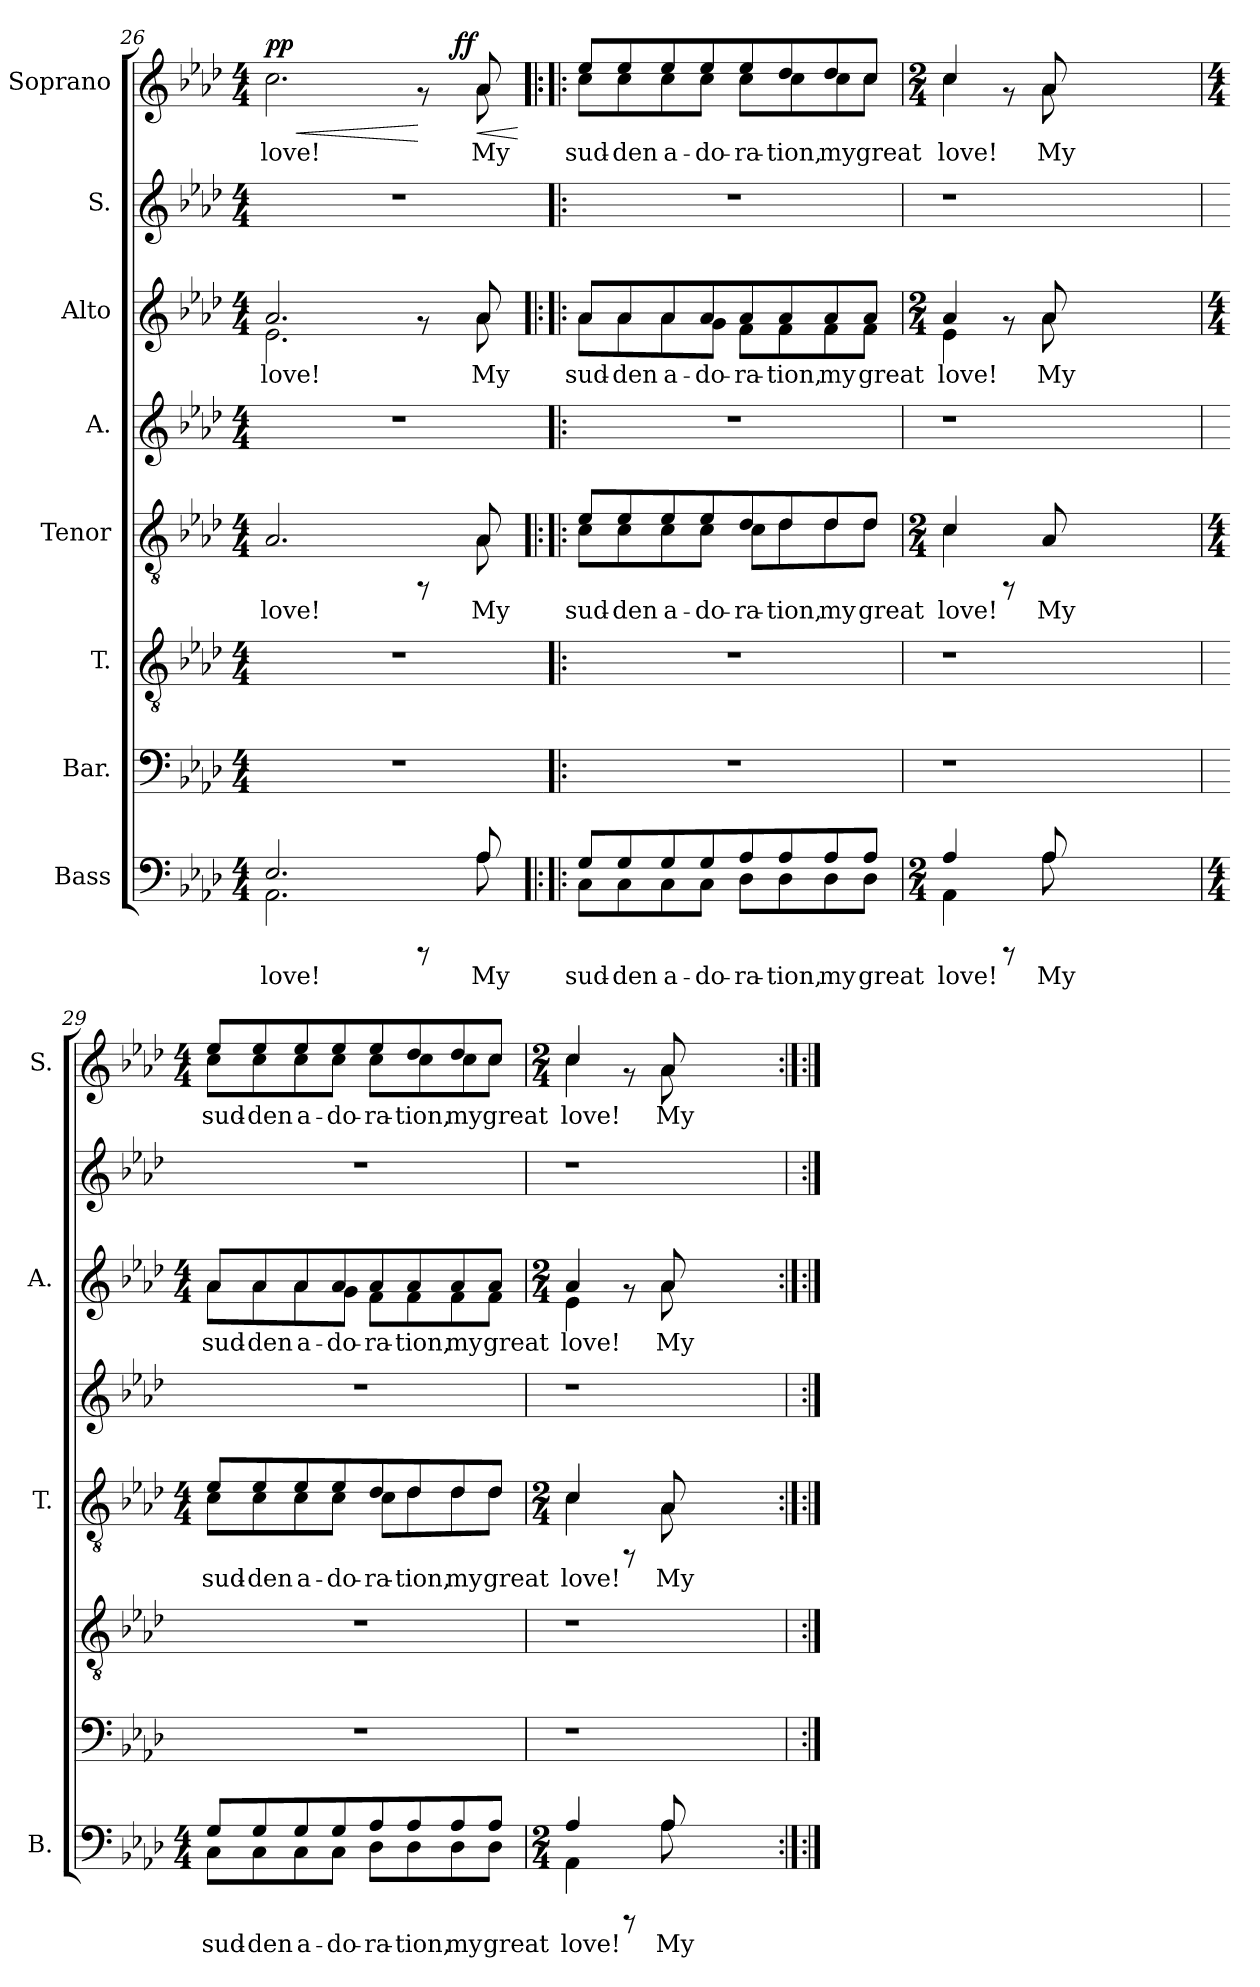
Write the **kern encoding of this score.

**kern	**text	**kern	**kern	**kern	**text	**kern	**kern	**text	**kern	**kern	**text	**dynam
*part8	*part8	*part7	*part6	*part5	*part5	*part4	*part3	*part3	*part2	*part1	*part1	*part1
*staff8	*staff8	*staff7	*staff6	*staff5	*staff5	*staff4	*staff3	*staff3	*staff2	*staff1	*staff1	*staff1
*I"Bass	*	*I"Bar.	*I"T.	*I"Tenor	*	*I"A.	*I"Alto	*	*I"S.	*I"Soprano	*	*
*I'B.	*	*	*	*I'T.	*	*	*I'A.	*	*	*I'S.	*	*
!!LO:PB:g=z
*clefF4	*	*clefF4	*clefGv2	*clefGv2	*	*clefG2	*clefG2	*	*clefG2	*clefG2	*	*
*k[b-e-a-d-]	*	*k[b-e-a-d-]	*k[b-e-a-d-]	*k[b-e-a-d-]	*	*k[b-e-a-d-]	*k[b-e-a-d-]	*	*k[b-e-a-d-]	*k[b-e-a-d-]	*	*
*A-:	*	*A-:	*A-:	*A-:	*	*A-:	*A-:	*	*A-:	*A-:	*	*
*M4/4	*	*M4/4	*M4/4	*M4/4	*	*M4/4	*M4/4	*	*M4/4	*M4/4	*	*
=26	=26	=26	=26	=26	=26	=26	=26	=26	=26	=26	=26	=26
*^	*	*	*	*	*	*	*	*	*	*	*	*
!	!	!LO:LY:b	!	!	!	!LO:LY:b	!	!	!LO:LY:b	!	!	!LO:LY:b	!LO:HP:b
*	*	*	*	*	*^	*	*	*^	*	*	*^	*	*
!	!	!	!	!	!	!	!	!	!	!	!	!	!	!	!	!LO:DY:n=1:a
*	*	*	*	*	*	*	*	*	*	*	*	*	*	*^	*	*
2.E-/	2.AA-\	love!	1r	1r	2.A-/	2..ryy	love!	1r	2.a-/	2.e-\	love!	1r	2.cc\	2..ryy	2ryy	love!	< pp
.	.	.	.	.	.	.	.	.	.	.	.	.	.	.	4ryy	.	.
8rCCC	8ryy	.	.	.	8rFF	.	.	.	8rf	8ryy	.	.	8rf	.	16ryy	.	[
.	.	.	.	.	.	.	.	.	.	.	.	.	.	.	64ryy	.	.
!	!	!	!	!	!	!	!	!	!	!	!	!	!	!	!	!	!LO:DY:n=2:a
.	.	.	.	.	.	.	.	.	.	.	.	.	.	.	8ryy	.	ff
!	!	!LO:LY:b	!	!	!	!	!LO:LY:b	!	!	!	!LO:LY:b	!	!	!	!	!LO:LY:b	!LO:HP:b
8A-/	8A-\	My	.	.	8A-/	8A-\	My	.	8a-/	8a-\	My	.	8a-/	8a-\	.	My	<
.	.	.	.	.	.	.	.	.	.	.	.	.	.	.	32.ryy	.	.
*v	*v	*	*	*	*v	*v	*	*	*v	*v	*	*	*	*	*	*	*
.	.	.	.	.	.	.	.	.	.	.	.	.	.	[
=27!|:	=27!|:	=27	=27	=27!|:	=27!|:	=27	=27!|:	=27!|:	=27	=27!|:	=27!|:	=27!|:	=27!|:	=27!|:
*^	*	*	*	*	*	*	*	*	*	*	*	*	*	*
!	!	!LO:LY:b	!	!	!	!LO:LY:b	!	!	!LO:LY:b	!	!	!	!	!LO:LY:b	!
*	*	*	*	*	*^	*	*	*^	*	*	*	*v	*v	*	*
8G/L	8C\L	sud-	1r	1r	8e-/L	8c\L	sud-	1r	8a-/L	8a-\L	sud-	1r	8ee-/L	8cc\L	sud-	.
!	!	!LO:LY:b	!	!	!	!	!LO:LY:b	!	!	!	!LO:LY:b	!	!	!	!LO:LY:b	!
8G/	8C\	-den	.	.	8e-/	8c\	-den	.	8a-/	8a-\	-den	.	8ee-/	8cc\	-den	.
!	!	!LO:LY:b	!	!	!	!	!LO:LY:b	!	!	!	!LO:LY:b	!	!	!	!LO:LY:b	!
8G/	8C\	a-	.	.	8e-/	8c\	a-	.	8a-/	8a-\	a-	.	8ee-/	8cc\	a-	.
!	!	!LO:LY:b	!	!	!	!	!LO:LY:b	!	!	!	!LO:LY:b	!	!	!	!LO:LY:b	!
8G/	8C\J	-do-	.	.	8e-/	8c\J	-do-	.	8a-/	8g\J	-do-	.	8ee-/	8cc\J	-do-	.
!	!	!LO:LY:b	!	!	!	!	!LO:LY:b	!	!	!	!LO:LY:b	!	!	!	!LO:LY:b	!
8A-/	8D-\L	-ra-	.	.	8d-/	8c\L	-ra-	.	8a-/	8f\L	-ra-	.	8ee-/	8cc\L	-ra-	.
!	!	!LO:LY:b	!	!	!	!	!LO:LY:b	!	!	!	!LO:LY:b	!	!	!	!LO:LY:b	!
8A-/	8D-\	-tion,	.	.	8d-/	8d-\	-tion,	.	8a-/	8f\	-tion,	.	8dd-/	8cc\	-tion,	.
!	!	!LO:LY:b	!	!	!	!	!LO:LY:b	!	!	!	!LO:LY:b	!	!	!	!LO:LY:b	!
8A-/	8D-\	my	.	.	8d-/	8d-\	my	.	8a-/	8f\	my	.	8dd-/	8cc\	mygreat	.
!	!	!LO:LY:b	!	!	!	!	!LO:LY:b	!	!	!	!LO:LY:b	!	!	!	!LO:LY:b	!
8A-/J	8D-\J	great	.	.	8d-/J	8d-\J	great	.	8a-/J	8f\J	great	.	8cc/J	8cc\J	.	.
=28	=28	=28	=28	=28	=28	=28	=28	=28	=28	=28	=28	=28	=28	=28	=28	=28
*M2/4	*	*	*	*	*M2/4	*	*	*	*M2/4	*	*	*	*M2/4	*	*	*
!	!	!LO:LY:b	!	!	!	!	!LO:LY:b	!	!	!	!LO:LY:b	!	!	!	!LO:LY:b	!
4A-/	4AA-\	love!	1r	1r	4c/	4c\	love!	1r	4a-/	4e-\	love!	1r	4cc/	4cc\	love!	.
8rCCC	8ryy	.	.	.	8rFF	2ryy	.	.	8rf	8ryy	.	.	8rf	8ryy	.	.
!	!	!LO:LY:b	!	!	!	!	!LO:LY:b	!	!	!	!LO:LY:b	!	!	!	!LO:LY:b	!
8A-/	8A-\	My	.	.	8A-/	.	My	.	8a-/	8a-\	My	.	8a-/	8a-\	My	.
2ryy	2ryy	.	.	.	2ryy	.	.	.	2ryy	2ryy	.	.	2ryy	2ryy	.	.
.	.	.	.	.	.	4ryy	.	.	.	.	.	.	.	.	.	.
=29	=29	=29	=29	=29	=29	=29	=29	=29	=29	=29	=29	=29	=29	=29	=29	=29
*M4/4	*	*	*	*	*M4/4	*	*	*	*M4/4	*	*	*	*M4/4	*	*	*
!	!	!LO:LY:b	!	!	!	!	!LO:LY:b	!	!	!	!LO:LY:b	!	!	!	!LO:LY:b	!
8G/L	8C\L	sud-	1r	1r	8e-/L	8c\L	sud-	1r	8a-/L	8a-\L	sud-	1r	8ee-/L	8cc\L	sud-	.
!	!	!LO:LY:b	!	!	!	!	!LO:LY:b	!	!	!	!LO:LY:b	!	!	!	!LO:LY:b	!
8G/	8C\	-den	.	.	8e-/	8c\	-den	.	8a-/	8a-\	-den	.	8ee-/	8cc\	-den	.
!	!	!LO:LY:b	!	!	!	!	!LO:LY:b	!	!	!	!LO:LY:b	!	!	!	!LO:LY:b	!
8G/	8C\	a-	.	.	8e-/	8c\	a-	.	8a-/	8a-\	a-	.	8ee-/	8cc\	a-	.
!	!	!LO:LY:b	!	!	!	!	!LO:LY:b	!	!	!	!LO:LY:b	!	!	!	!LO:LY:b	!
8G/	8C\J	-do-	.	.	8e-/	8c\J	-do-	.	8a-/	8g\J	-do-	.	8ee-/	8cc\J	-do-	.
!	!	!LO:LY:b	!	!	!	!	!LO:LY:b	!	!	!	!LO:LY:b	!	!	!	!LO:LY:b	!
8A-/	8D-\L	-ra-	.	.	8d-/	8c\L	-ra-	.	8a-/	8f\L	-ra-	.	8ee-/	8cc\L	-ra-	.
!	!	!LO:LY:b	!	!	!	!	!LO:LY:b	!	!	!	!LO:LY:b	!	!	!	!LO:LY:b	!
8A-/	8D-\	-tion,	.	.	8d-/	8d-\	-tion,	.	8a-/	8f\	-tion,	.	8dd-/	8cc\	-tion,	.
!	!	!LO:LY:b	!	!	!	!	!LO:LY:b	!	!	!	!LO:LY:b	!	!	!	!LO:LY:b	!
8A-/	8D-\	my	.	.	8d-/	8d-\	my	.	8a-/	8f\	my	.	8dd-/	8cc\	mygreat	.
!	!	!LO:LY:b	!	!	!	!	!LO:LY:b	!	!	!	!LO:LY:b	!	!	!	!LO:LY:b	!
8A-/J	8D-\J	great	.	.	8d-/J	8d-\J	great	.	8a-/J	8f\J	great	.	8cc/J	8cc\J	.	.
!!LO:LB:g=z	!!
=30	=30	=30	=30	=30	=30	=30	=30	=30	=30	=30	=30	=30	=30	=30	=30	=30
*M2/4	*	*	*	*	*M2/4	*	*	*	*M2/4	*	*	*	*M2/4	*	*	*
!	!	!LO:LY:b	!	!	!	!	!LO:LY:b	!	!	!	!LO:LY:b	!	!	!	!LO:LY:b	!
4A-/	4AA-\	love!	1r	1r	4c/	4c\	love!	1r	4a-/	4e-\	love!	1r	4cc/	4cc\	love!	.
8rCCC	8ryy	.	.	.	8rFF	8ryy	.	.	8rf	8ryy	.	.	8rf	8ryy	.	.
!	!	!LO:LY:b	!	!	!	!	!LO:LY:b	!	!	!	!LO:LY:b	!	!	!	!LO:LY:b	!
8A-/	8A-\	My	.	.	8A-/	8A-\	My	.	8a-/	8a-\	My	.	8a-/	8a-\	My	.
2ryy	2ryy	.	.	.	2ryy	2ryy	.	.	2ryy	2ryy	.	.	2ryy	2ryy	.	.
*v	*v	*	*	*	*v	*v	*	*	*v	*v	*	*	*v	*v	*	*
=:|!	=:|!	=	=	=:|!	=:|!	=	=:|!	=:|!	=	=:|!	=:|!	=:|!
*-	*-	*-	*-	*-	*-	*-	*-	*-	*-	*-	*-	*-
